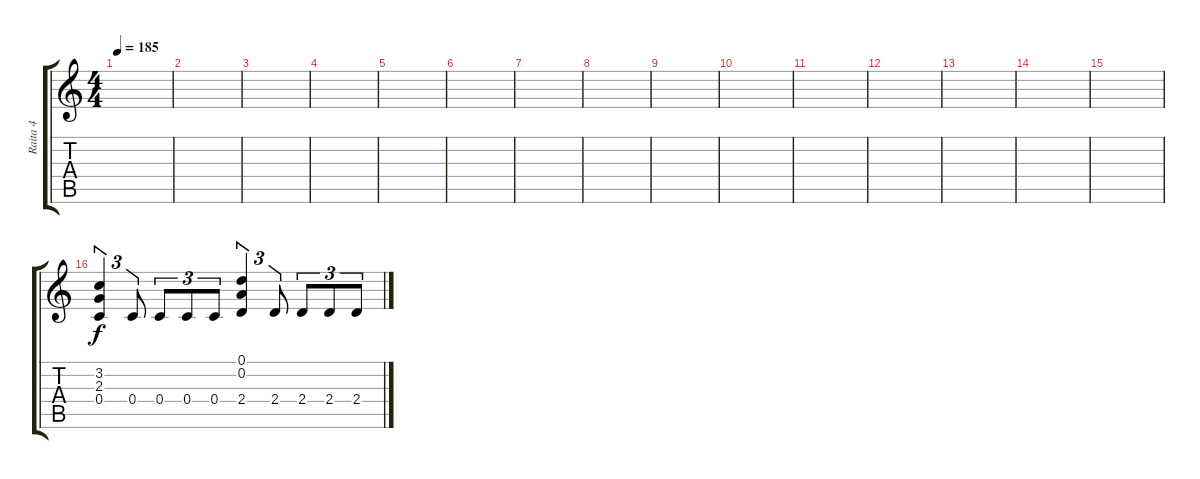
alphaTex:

\track ("Raita 4" "Raita 4") {instrument distortionguitar}
\staff {score tabs}
\tuning (D4 A3 F3 C3 G2 D2) {hide}
\ts (4 4)
\tempo 185
\clef g2
\ks c
|
|
|
|
|
|
|
|
|
|
|
|
|
|
|
(3.2 2.3 0.4).4{tu (3 2)} 0.4.8{tu (3 2)} 0.4.8{tu (3 2)} 0.4.8{tu (3 2)} 0.4.8{tu (3 2)} (0.1 0.2 2.4).4{tu (3 2)} 2.4.8{tu (3 2)} 2.4.8{tu (3 2)} 2.4.8{tu (3 2)} 2.4.8{tu (3 2)}
